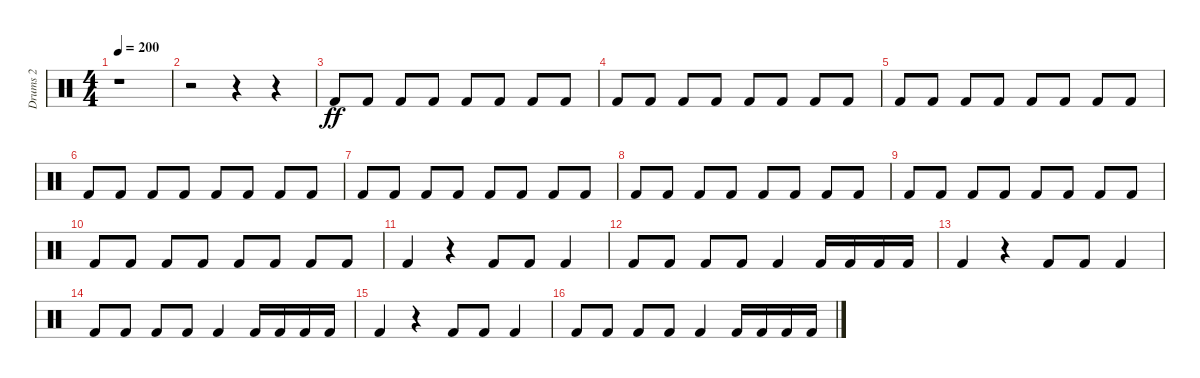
\track ("Drums 2" "Drums 2") {instrument percussion}
\staff {score}
\articulation defaults
\ts (4 4)
\tempo 200
\clef neutral
\ks c
r.1{dy ff} |
r.2 r.4 r.4 |
"Kick (hit) 2".8 "Kick (hit) 2".8 "Kick (hit) 2".8 "Kick (hit) 2".8 "Kick (hit) 2".8 "Kick (hit) 2".8 "Kick (hit) 2".8 "Kick (hit) 2".8 |
"Kick (hit) 2".8 "Kick (hit) 2".8 "Kick (hit) 2".8 "Kick (hit) 2".8 "Kick (hit) 2".8 "Kick (hit) 2".8 "Kick (hit) 2".8 "Kick (hit) 2".8 |
"Kick (hit) 2".8 "Kick (hit) 2".8 "Kick (hit) 2".8 "Kick (hit) 2".8 "Kick (hit) 2".8 "Kick (hit) 2".8 "Kick (hit) 2".8 "Kick (hit) 2".8 |
"Kick (hit) 2".8 "Kick (hit) 2".8 "Kick (hit) 2".8 "Kick (hit) 2".8 "Kick (hit) 2".8 "Kick (hit) 2".8 "Kick (hit) 2".8 "Kick (hit) 2".8 |
"Kick (hit) 2".8 "Kick (hit) 2".8 "Kick (hit) 2".8 "Kick (hit) 2".8 "Kick (hit) 2".8 "Kick (hit) 2".8 "Kick (hit) 2".8 "Kick (hit) 2".8 |
"Kick (hit) 2".8 "Kick (hit) 2".8 "Kick (hit) 2".8 "Kick (hit) 2".8 "Kick (hit) 2".8 "Kick (hit) 2".8 "Kick (hit) 2".8 "Kick (hit) 2".8 |
"Kick (hit) 2".8 "Kick (hit) 2".8 "Kick (hit) 2".8 "Kick (hit) 2".8 "Kick (hit) 2".8 "Kick (hit) 2".8 "Kick (hit) 2".8 "Kick (hit) 2".8 |
"Kick (hit) 2".8 "Kick (hit) 2".8 "Kick (hit) 2".8 "Kick (hit) 2".8 "Kick (hit) 2".8 "Kick (hit) 2".8 "Kick (hit) 2".8 "Kick (hit) 2".8 |
"Kick (hit) 2".4 r.4 "Kick (hit) 2".8 "Kick (hit) 2".8 "Kick (hit) 2".4 |
"Kick (hit) 2".8 "Kick (hit) 2".8 "Kick (hit) 2".8 "Kick (hit) 2".8 "Kick (hit) 2".4 "Kick (hit) 2".16 "Kick (hit) 2".16 "Kick (hit) 2".16 "Kick (hit) 2".16 |
"Kick (hit) 2".4 r.4 "Kick (hit) 2".8 "Kick (hit) 2".8 "Kick (hit) 2".4 |
"Kick (hit) 2".8 "Kick (hit) 2".8 "Kick (hit) 2".8 "Kick (hit) 2".8 "Kick (hit) 2".4 "Kick (hit) 2".16 "Kick (hit) 2".16 "Kick (hit) 2".16 "Kick (hit) 2".16 |
"Kick (hit) 2".4 r.4 "Kick (hit) 2".8 "Kick (hit) 2".8 "Kick (hit) 2".4 |
"Kick (hit) 2".8 "Kick (hit) 2".8 "Kick (hit) 2".8 "Kick (hit) 2".8 "Kick (hit) 2".4 "Kick (hit) 2".16 "Kick (hit) 2".16 "Kick (hit) 2".16 "Kick (hit) 2".16
